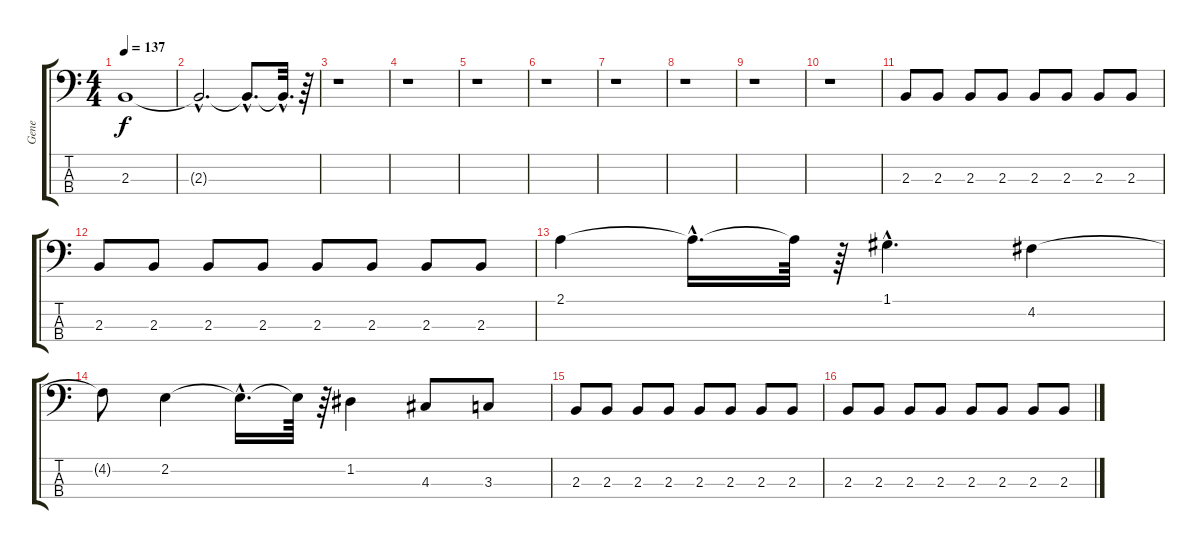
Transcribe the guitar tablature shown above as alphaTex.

\track ("Gene" "Gene") {instrument electricbasspick}
\staff {score tabs}
\tuning (G2 D2 A1 E1) {hide}
\ts (4 4)
\tempo 137
\clef f4
\ks c
2.3{t}.1{dy f} |
2.3{hac t}.2{d} 2.3{hac t}.8{d} 2.3{hac t}.32{d} r.64 |
r.1 |
r.1 |
r.1 |
r.1 |
r.1 |
r.1 |
r.1 |
r.1 |
2.3.8 2.3.8 2.3.8 2.3.8 2.3.8 2.3.8 2.3.8 2.3.8 |
2.3.8 2.3.8 2.3.8 2.3.8 2.3.8 2.3.8 2.3.8 2.3.8 |
2.1.4 2.1{hac t}.16{d} 2.1{t}.64 r.64 1.1{hac}.4{d} 4.2.4 |
4.2{t}.8 2.2.4 2.2{hac t}.16{d} 2.2{t}.64 r.64 1.2.4 4.3.8 3.3.8 |
2.3.8 2.3.8 2.3.8 2.3.8 2.3.8 2.3.8 2.3.8 2.3.8 |
2.3.8 2.3.8 2.3.8 2.3.8 2.3.8 2.3.8 2.3.8 2.3.8
